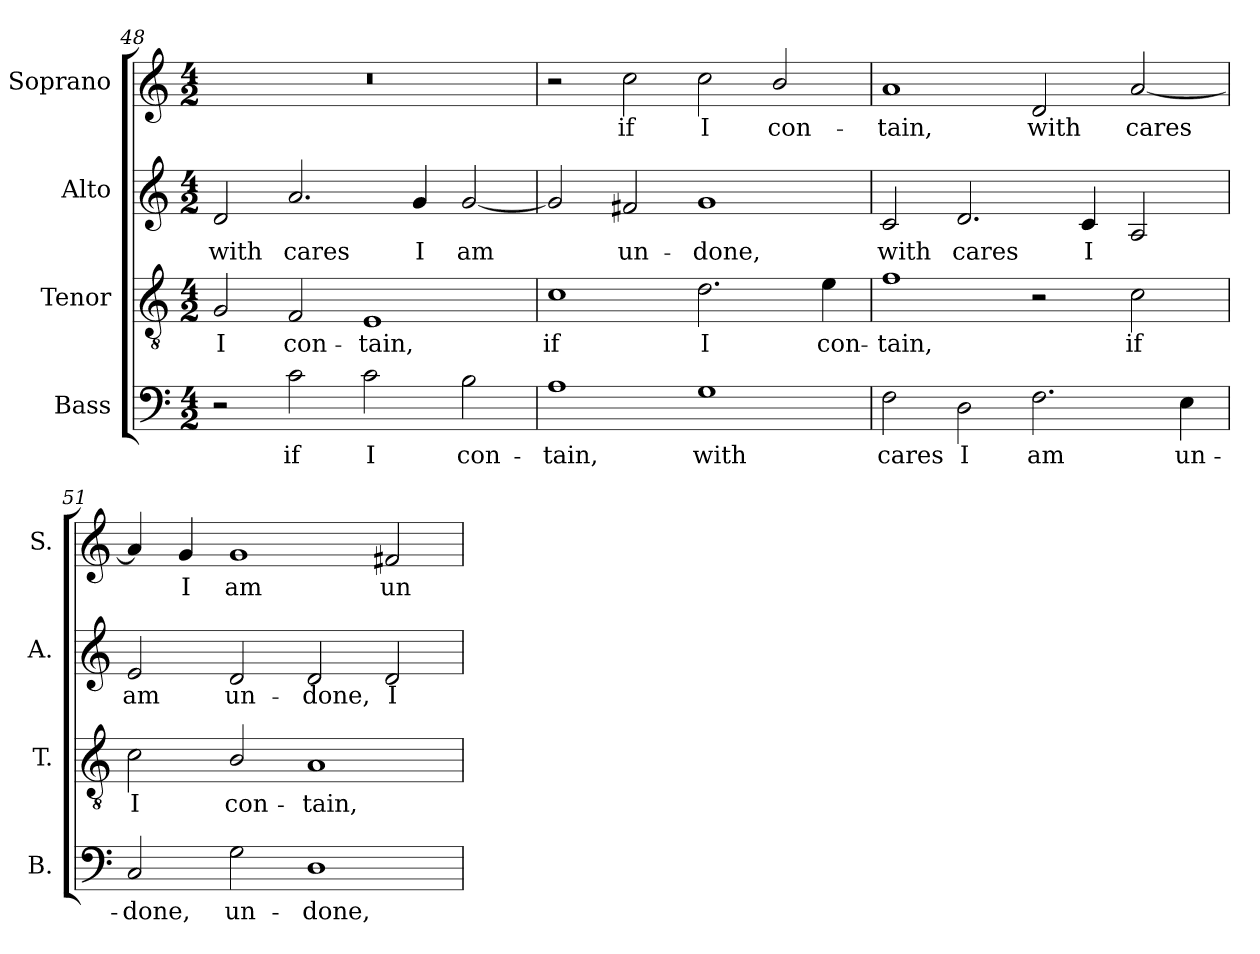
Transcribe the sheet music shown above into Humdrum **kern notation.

**kern	**text	**kern	**text	**kern	**text	**kern	**text
*part4	*part4	*part3	*part3	*part2	*part2	*part1	*part1
*staff4	*staff4	*staff3	*staff3	*staff2	*staff2	*staff1	*staff1
*I"Bass	*	*I"Tenor	*	*I"Alto	*	*I"Soprano	*
*I'B.	*	*I'T.	*	*I'A.	*	*I'S.	*
!!LO:LB:g=z
*clefF4	*	*clefGv2	*	*clefG2	*	*clefG2	*
*	*	*ITrd7c12	*	*	*	*	*
*k[]	*	*k[]	*	*k[]	*	*k[]	*
*C:	*	*C:	*	*C:	*	*C:	*
*M4/2	*	*M4/2	*	*M4/2	*	*M4/2	*
=48	=48	=48	=48	=48	=48	=48	=48
!	!	!	!LO:LY:b:color=#000000	!	!	!	!
!	!	!	!	!	!LO:LY:b:color=#000000	!LO:N:vis=1	!
2r	.	2GGi/	I	2di/	with	0r	.
!	!LO:LY:b:color=#000000	!	!	!	!	!	!
!	!	!	!LO:LY:b:color=#000000	!	!	!	!
!	!	!	!	!	!LO:LY:b:color=#000000	!	!
2ci\	if	2FFi/	con-	2.ai/	cares	.	.
!	!LO:LY:b:color=#000000	!	!	!	!	!	!
!	!	!	!LO:LY:b:color=#000000	!	!	!	!
2ci\	I	1EEi	-tain,	.	.	.	.
!	!	!	!	!	!LO:LY:b:color=#000000	!	!
.	.	.	.	4gi/	I	.	.
!	!LO:LY:b:color=#000000	!	!	!	!	!	!
!	!	!	!	!	!LO:LY:b:color=#000000	!	!
2Bi\	con-	.	.	[2gi/	am	.	.
=49	=49	=49	=49	=49	=49	=49	=49
!	!LO:LY:b:color=#000000	!	!	!	!	!	!
!	!	!	!LO:LY:b:color=#000000	!	!	!	!
1Ai	-tain,	1Ci	if	2gi/]	.	2r	.
!	!	!	!	!	!LO:LY:b:color=#000000	!	!
!	!	!	!	!	!	!	!LO:LY:b:color=#000000
.	.	.	.	2f#Xi/	un-	2cci\	if
!	!LO:LY:b:color=#000000	!	!	!	!	!	!
!	!	!	!LO:LY:b:color=#000000	!	!	!	!
!	!	!	!	!	!LO:LY:b:color=#000000	!	!
!	!	!	!	!	!	!	!LO:LY:b:color=#000000
1Gi	with	2.Di\	I	1gi	-done,	2cci\	I
!	!	!	!	!	!	!	!LO:LY:b:color=#000000
.	.	.	.	.	.	2bi/	con-
!	!	!	!LO:LY:b:color=#000000	!	!	!	!
.	.	4Ei\	con-	.	.	.	.
=50	=50	=50	=50	=50	=50	=50	=50
!	!LO:LY:b:color=#000000	!	!	!	!	!	!
!	!	!	!LO:LY:b:color=#000000	!	!	!	!
!	!	!	!	!	!LO:LY:b:color=#000000	!	!
!	!	!	!	!	!	!	!LO:LY:b:color=#000000
2Fi\	cares	1Fi	-tain,	2ci/	with	1ai	-tain,
!	!LO:LY:b:color=#000000	!	!	!	!	!	!
!	!	!	!	!	!LO:LY:b:color=#000000	!	!
2Di\	I	.	.	2.di/	cares	.	.
!	!LO:LY:b:color=#000000	!	!	!	!	!	!
!	!	!	!	!	!	!	!LO:LY:b:color=#000000
2.Fi\	am	2r	.	.	.	2di/	with
!	!	!	!	!	!LO:LY:b:color=#000000	!	!
.	.	.	.	4ci/	I	.	.
!	!	!	!LO:LY:b:color=#000000	!	!	!	!
!	!	!	!	!	!	!	!LO:LY:b:color=#000000
.	.	2Ci\	if	2Ai/	.	[2ai/	cares
!	!LO:LY:b:color=#000000	!	!	!	!	!	!
4Ei\	un-	.	.	.	.	.	.
=51	=51	=51	=51	=51	=51	=51	=51
!	!LO:LY:b:color=#000000	!	!	!	!	!	!
!	!	!	!LO:LY:b:color=#000000	!	!	!	!
!	!	!	!	!	!LO:LY:b:color=#000000	!	!
2Ci/	-done,	2Ci\	I	2ei/	am	4ai/]	.
!	!	!	!	!	!	!	!LO:LY:b:color=#000000
.	.	.	.	.	.	4gi/	I
!	!LO:LY:b:color=#000000	!	!	!	!	!	!
!	!	!	!LO:LY:b:color=#000000	!	!	!	!
!	!	!	!	!	!LO:LY:b:color=#000000	!	!
!	!	!	!	!	!	!	!LO:LY:b:color=#000000
2Gi\	un-	2BBi/	con-	2di/	un-	1gi	am
!	!LO:LY:b:color=#000000	!	!	!	!	!	!
!	!	!	!LO:LY:b:color=#000000	!	!	!	!
!	!	!	!	!	!LO:LY:b:color=#000000	!	!
1Di	-done,	1AAi	-tain,	2di/	-done,	.	.
!	!	!	!	!	!LO:LY:b:color=#000000	!	!
!	!	!	!	!	!	!	!LO:LY:b:color=#000000
.	.	.	.	2di/	I	2f#Xi/	un-
=	=	=	=	=	=	=	=
*-	*-	*-	*-	*-	*-	*-	*-
